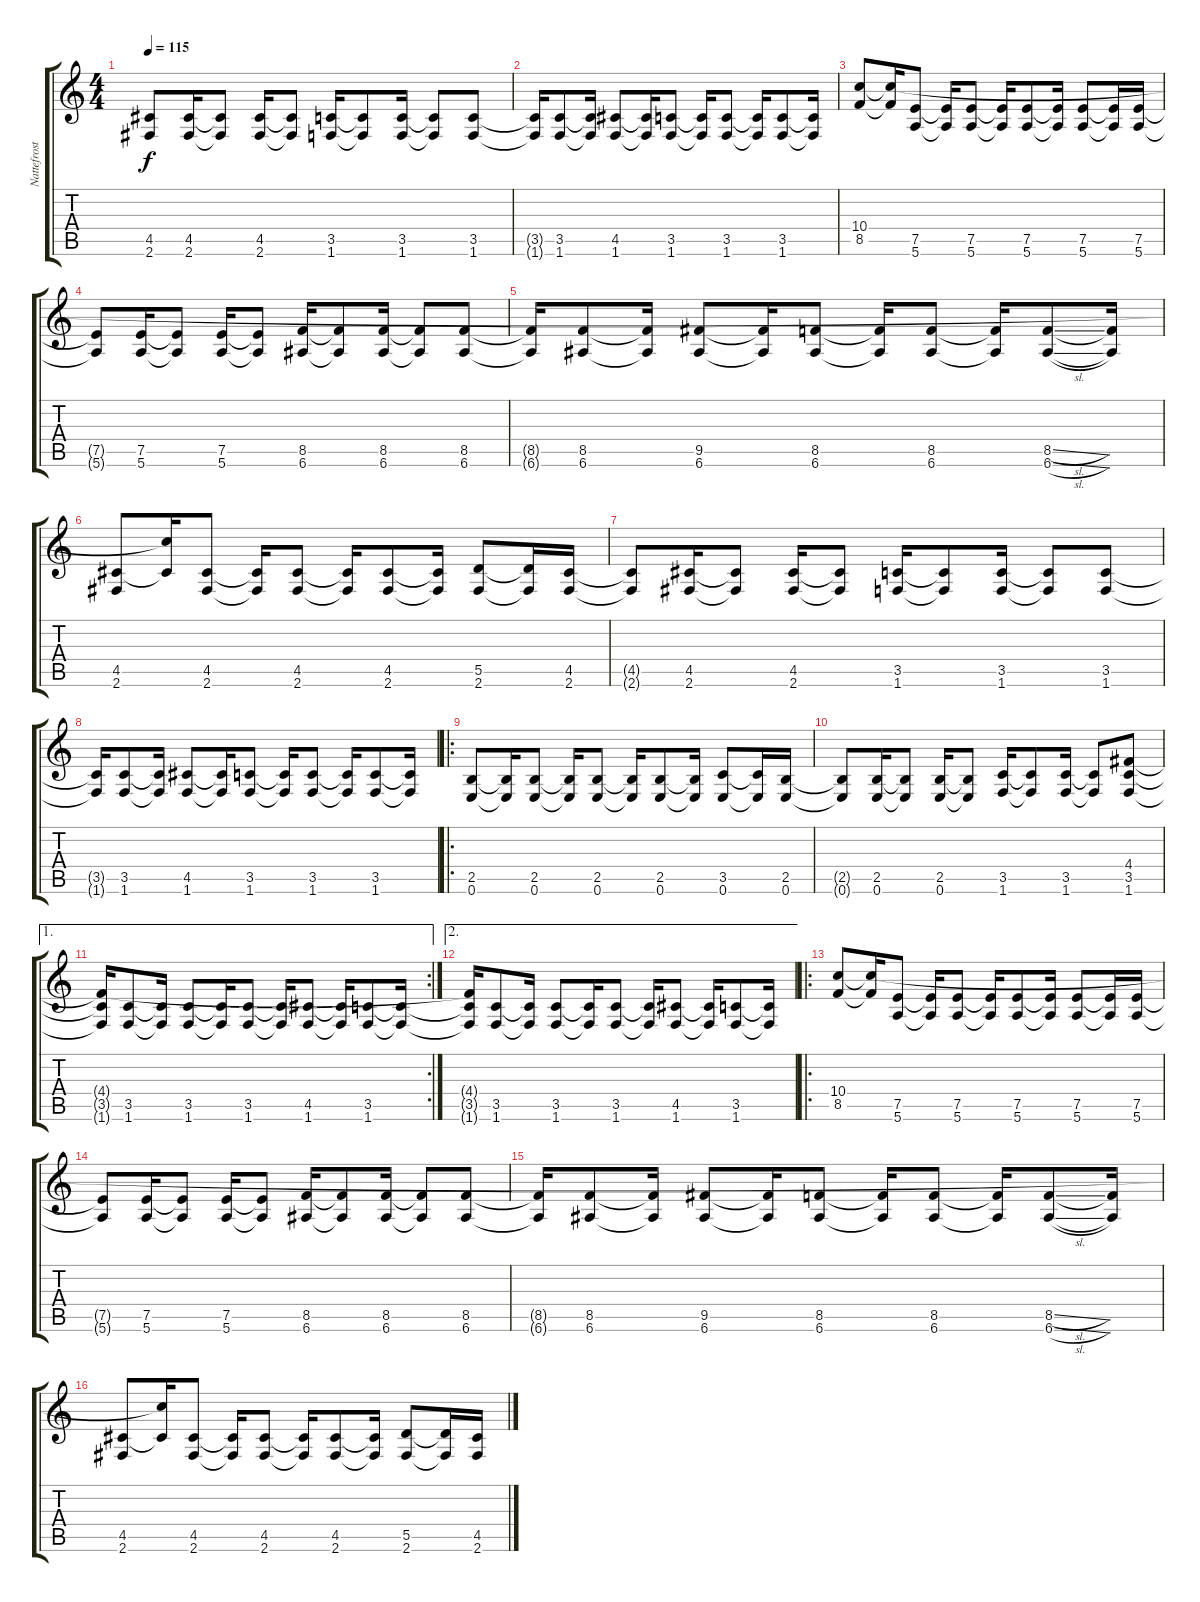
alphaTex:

\track ("Nattefrost" "Nattefrost") {instrument distortionguitar}
\staff {score tabs}
\tuning (E4 B3 G3 D3 A2 E2) {hide}
\ts (4 4)
\tempo 115
\clef g2
\ks c
(4.5{t} 2.6{t}).8{dy f} (4.5 2.6).16 (4.5{t} 2.6{t}).8 (4.5 2.6).16 (4.5{t} 2.6{t}).8 (3.5 1.6).16 (3.5{t} 1.6{t}).8 (3.5 1.6).16 (3.5{t} 1.6{t}).8 (3.5 1.6).8 |
(3.5{t} 1.6{t}).16 (3.5 1.6).8 (3.5{t} 1.6{t}).16 (4.5 1.6).8 (4.5{t} 1.6{t}).16 (3.5 1.6).8 (3.5{t} 1.6{t}).16 (3.5 1.6).8 (3.5{t} 1.6{t}).16 (3.5 1.6).8 (3.5{t} 1.6{t}).16 |
(10.4 8.5).8 (10.4{t} 8.5{t}).16 (7.5 5.6).8 (7.5{t} 5.6{t}).16 (7.5 5.6).8 (7.5{t} 5.6{t}).16 (7.5 5.6).8 (7.5{t} 5.6{t}).16 (7.5 5.6).8 (7.5{t} 5.6{t}).16 (7.5 5.6).16 |
(7.5{t} 5.6{t}).8 (7.5 5.6).16 (7.5{t} 5.6{t}).8 (7.5 5.6).16 (7.5{t} 5.6{t}).8 (8.5 6.6).16 (8.5{t} 6.6{t}).8 (8.5 6.6).16 (8.5{t} 6.6{t}).8 (8.5 6.6).8 |
(8.5{t} 6.6{t}).16 (8.5 6.6).8 (8.5{t} 6.6{t}).16 (9.5 6.6).8 (9.5{t} 6.6{t}).16 (8.5 6.6).8 (8.5{t} 6.6{t}).16 (8.5 6.6).8 (8.5{t} 6.6{t}).16 (8.5{sl} 6.6{sl}).8 (8.5{t} 6.6{t}).16 |
(4.5 2.6).8 (10.4{t} 4.5{t}).16 (4.5 2.6).8 (4.5{t} 2.6{t}).16 (4.5 2.6).8 (4.5{t} 2.6{t}).16 (4.5 2.6).8 (4.5{t} 2.6{t}).16 (5.5 2.6).8 (5.5{t} 2.6{t}).16 (4.5 2.6).16 |
(4.5{t} 2.6{t}).8 (4.5 2.6).16 (4.5{t} 2.6{t}).8 (4.5 2.6).16 (4.5{t} 2.6{t}).8 (3.5 1.6).16 (3.5{t} 1.6{t}).8 (3.5 1.6).16 (3.5{t} 1.6{t}).8 (3.5 1.6).8 |
(3.5{t} 1.6{t}).16 (3.5 1.6).8 (3.5{t} 1.6{t}).16 (4.5 1.6).8 (4.5{t} 1.6{t}).16 (3.5 1.6).8 (3.5{t} 1.6{t}).16 (3.5 1.6).8 (3.5{t} 1.6{t}).16 (3.5 1.6).8 (3.5{t} 1.6{t}).16 |
\ro
(2.5 0.6).8 (2.5{t} 0.6{t}).16 (2.5 0.6).8 (2.5{t} 0.6{t}).16 (2.5 0.6).8 (2.5{t} 0.6{t}).16 (2.5 0.6).8 (2.5{t} 0.6{t}).16 (3.5 0.6).8 (3.5{t} 0.6{t}).16 (2.5 0.6).16 |
(2.5{t} 0.6{t}).8 (2.5 0.6).16 (2.5{t} 0.6{t}).8 (2.5 0.6).16 (2.5{t} 0.6{t}).8 (3.5 1.6).16 (3.5{t} 1.6{t}).8 (3.5 1.6).16 (3.5{t} 1.6{t}).8 (4.4 3.5 1.6).8 |
\ae 1
\rc 2
(4.4{t} 3.5{t} 1.6{t}).16 (3.5 1.6).8 (3.5{t} 1.6{t}).16 (3.5 1.6).8 (3.5{t} 1.6{t}).16 (3.5 1.6).8 (3.5{t} 1.6{t}).16 (4.5 1.6).8 (4.5{t} 1.6{t}).16 (3.5 1.6).8 (3.5{t} 1.6{t}).16 |
\ae 2
(4.4{t} 3.5{t} 1.6{t}).16 (3.5 1.6).8 (3.5{t} 1.6{t}).16 (3.5 1.6).8 (3.5{t} 1.6{t}).16 (3.5 1.6).8 (3.5{t} 1.6{t}).16 (4.5 1.6).8 (4.5{t} 1.6{t}).16 (3.5 1.6).8 (3.5{t} 1.6{t}).16 |
\ro
(10.4 8.5).8 (10.4{t} 8.5{t}).16 (7.5 5.6).8 (7.5{t} 5.6{t}).16 (7.5 5.6).8 (7.5{t} 5.6{t}).16 (7.5 5.6).8 (7.5{t} 5.6{t}).16 (7.5 5.6).8 (7.5{t} 5.6{t}).16 (7.5 5.6).16 |
(7.5{t} 5.6{t}).8 (7.5 5.6).16 (7.5{t} 5.6{t}).8 (7.5 5.6).16 (7.5{t} 5.6{t}).8 (8.5 6.6).16 (8.5{t} 6.6{t}).8 (8.5 6.6).16 (8.5{t} 6.6{t}).8 (8.5 6.6).8 |
(8.5{t} 6.6{t}).16 (8.5 6.6).8 (8.5{t} 6.6{t}).16 (9.5 6.6).8 (9.5{t} 6.6{t}).16 (8.5 6.6).8 (8.5{t} 6.6{t}).16 (8.5 6.6).8 (8.5{t} 6.6{t}).16 (8.5{sl} 6.6{sl}).8 (8.5{t} 6.6{t}).16 |
(4.5 2.6).8 (10.4{t} 4.5{t}).16 (4.5 2.6).8 (4.5{t} 2.6{t}).16 (4.5 2.6).8 (4.5{t} 2.6{t}).16 (4.5 2.6).8 (4.5{t} 2.6{t}).16 (5.5 2.6).8 (5.5{t} 2.6{t}).16 (4.5 2.6).16
